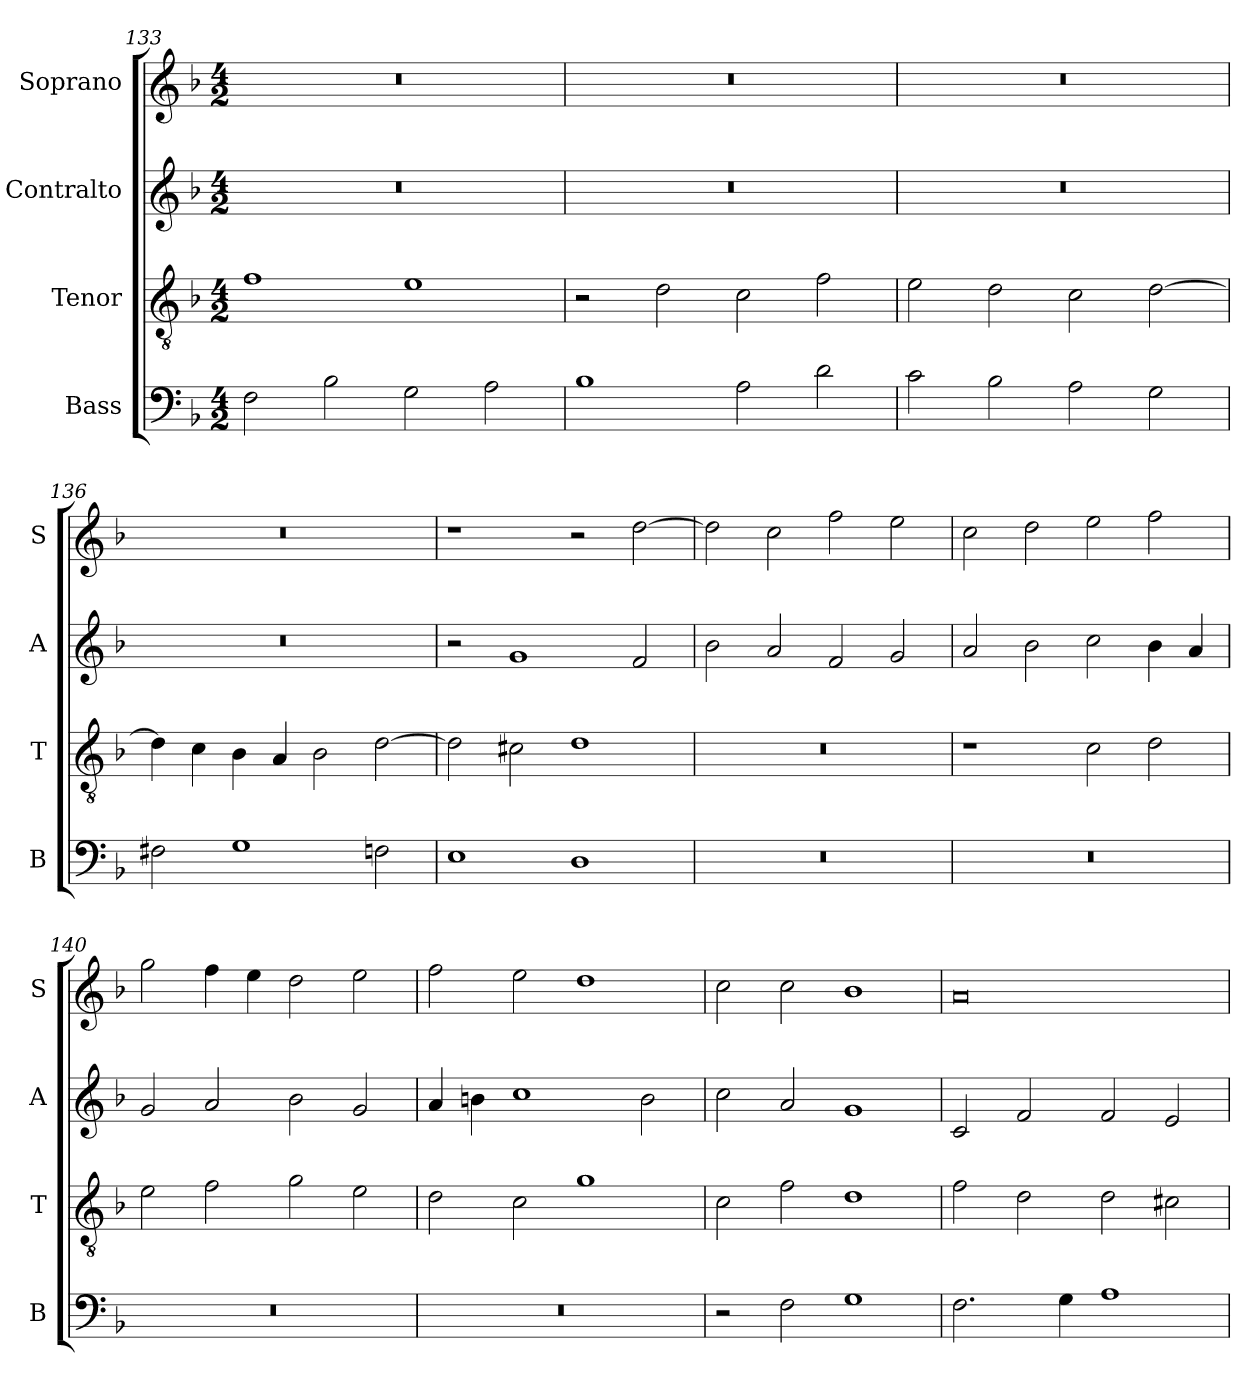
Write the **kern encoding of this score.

**kern	**kern	**kern	**kern
*part4	*part3	*part2	*part1
*staff4	*staff3	*staff2	*staff1
*I"Bass	*I"Tenor	*I"Contralto	*I"Soprano
*I'B	*I'T	*I'A	*I'S
*clefF4	*clefGv2	*clefG2	*clefG2
*k[b-]	*k[b-]	*k[b-]	*k[b-]
*D:aeo	*D:aeo	*D:aeo	*D:aeo
*M4/2	*M4/2	*M4/2	*M4/2
=133	=133	=133	=133
2F	1f	0r	0r
2B-	.	.	.
2G	1e	.	.
2A	.	.	.
=134	=134	=134	=134
1B-	2r	0r	0r
.	2d	.	.
2A	2c	.	.
2d	2f	.	.
=135	=135	=135	=135
2c	2e	0r	0r
2B-	2d	.	.
2A	2c	.	.
2G	[2d	.	.
=136	=136	=136	=136
2F#X	4d]	0r	0r
.	4c	.	.
1G	4B-	.	.
.	4A	.	.
.	2B-	.	.
2Fn	[2d	.	.
=137	=137	=137	=137
1E	2d]	2r	1r
.	2c#X	1g	.
1D	1d	.	2r
.	.	2f	[2dd
=138	=138	=138	=138
0r	0r	2b-	2dd]
.	.	2a	2cc
.	.	2f	2ff
.	.	2g	2ee
=139	=139	=139	=139
0r	1r	2a	2cc
.	.	2b-	2dd
.	2c	2cc	2ee
.	2d	4b-	2ff
.	.	4a	.
=140	=140	=140	=140
0r	2e	2g	2gg
.	2f	2a	4ff
.	.	.	4ee
.	2g	2b-	2dd
.	2e	2g	2ee
=141	=141	=141	=141
0r	2d	4a	2ff
.	.	4bn	.
.	2c	1cc	2ee
.	1g	.	1dd
.	.	2b	.
=142	=142	=142	=142
2r	2c	2cc	2cc
2F	2f	2a	2cc
1G	1d	1g	1b-
=143	=143	=143	=143
2.F	2f	2c	0a
.	2d	2f	.
4G	.	.	.
1A	2d	2f	.
.	2c#X	2e	.
=	=	=	=
*-	*-	*-	*-
